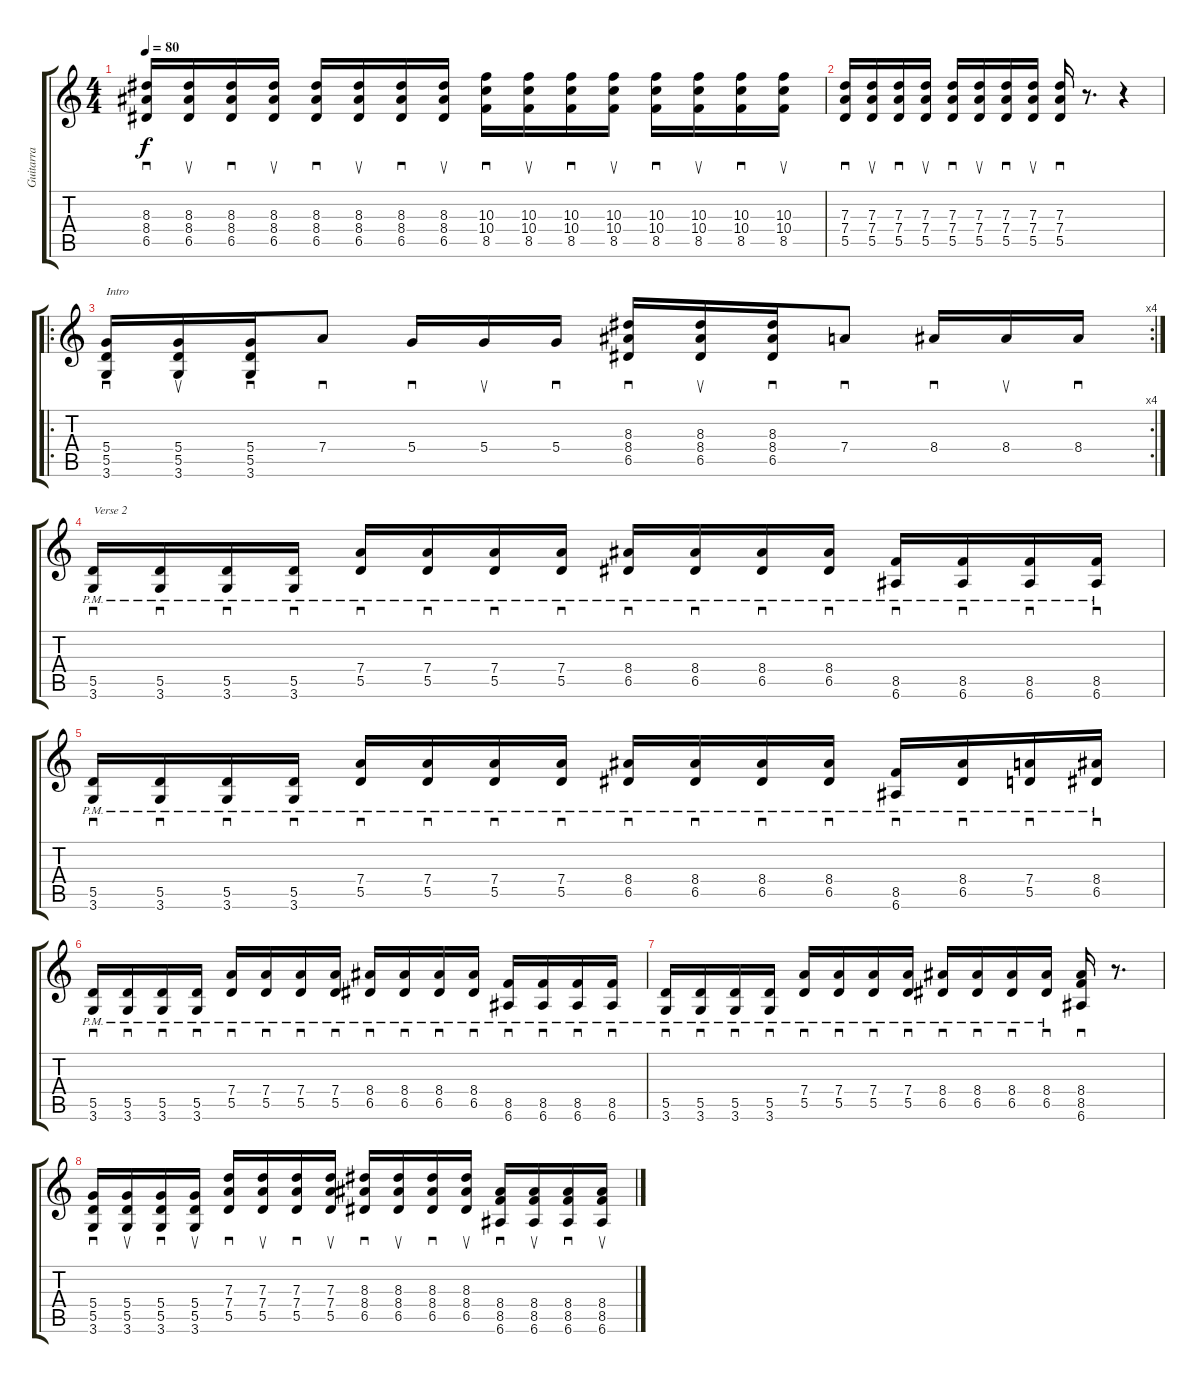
\track ("Guitarra" "Guitarra") {solo instrument distortionguitar}
\staff {score tabs}
\tuning (E4 B3 G3 D3 A2 E2) {hide}
\ts (4 4)
\tempo 80
\clef g2
\ks c
(8.3 8.4 6.5).16{sd dy f} (8.3 8.4 6.5).16{su} (8.3 8.4 6.5).16{sd} (8.3 8.4 6.5).16{su} (8.3 8.4 6.5).16{sd} (8.3 8.4 6.5).16{su} (8.3 8.4 6.5).16{sd} (8.3 8.4 6.5).16{su} (10.3 10.4 8.5).16{sd} (10.3 10.4 8.5).16{su} (10.3 10.4 8.5).16{sd} (10.3 10.4 8.5).16{su} (10.3 10.4 8.5).16{sd} (10.3 10.4 8.5).16{su} (10.3 10.4 8.5).16{sd} (10.3 10.4 8.5).16{su} |
(7.3 7.4 5.5).16{sd} (7.3 7.4 5.5).16{su} (7.3 7.4 5.5).16{sd} (7.3 7.4 5.5).16{su} (7.3 7.4 5.5).16{sd} (7.3 7.4 5.5).16{su} (7.3 7.4 5.5).16{sd} (7.3 7.4 5.5).16{su} (7.3 7.4 5.5).16{sd} r.8{d} r.4 |
\ro
\rc 4
(5.4 5.5 3.6).16{sd txt "Intro"} (5.4 5.5 3.6).16{su} (5.4 5.5 3.6).16{sd} 7.4.8{sd} 5.4.16{sd} 5.4.16{su} 5.4.16{sd} (8.3 8.4 6.5).16{sd} (8.3 8.4 6.5).16{su} (8.3 8.4 6.5).16{sd} 7.4.8{sd} 8.4.16{sd} 8.4.16{su} 8.4.16{sd} |
(5.5{pm} 3.6{pm}).16{sd txt "Verse 2"} (5.5{pm} 3.6{pm}).16{sd} (5.5{pm} 3.6{pm}).16{sd} (5.5{pm} 3.6{pm}).16{sd} (7.4{pm} 5.5{pm}).16{sd} (7.4{pm} 5.5{pm}).16{sd} (7.4{pm} 5.5{pm}).16{sd} (7.4{pm} 5.5{pm}).16{sd} (8.4{pm} 6.5{pm}).16{sd} (8.4{pm} 6.5{pm}).16{sd} (8.4{pm} 6.5{pm}).16{sd} (8.4{pm} 6.5{pm}).16{sd} (8.5{pm} 6.6{pm}).16{sd} (8.5{pm} 6.6{pm}).16{sd} (8.5{pm} 6.6{pm}).16{sd} (8.5{pm} 6.6{pm}).16{sd} |
(5.5{pm} 3.6{pm}).16{sd} (5.5{pm} 3.6{pm}).16{sd} (5.5{pm} 3.6{pm}).16{sd} (5.5{pm} 3.6{pm}).16{sd} (7.4{pm} 5.5{pm}).16{sd} (7.4{pm} 5.5{pm}).16{sd} (7.4{pm} 5.5{pm}).16{sd} (7.4{pm} 5.5{pm}).16{sd} (8.4{pm} 6.5{pm}).16{sd} (8.4{pm} 6.5{pm}).16{sd} (8.4{pm} 6.5{pm}).16{sd} (8.4{pm} 6.5{pm}).16{sd} (8.5{pm} 6.6{pm}).16{sd} (8.4{pm} 6.5{pm}).16{sd} (7.4{pm} 5.5{pm}).16{sd} (8.4{pm} 6.5{pm}).16{sd} |
(5.5{pm} 3.6{pm}).16{sd} (5.5{pm} 3.6{pm}).16{sd} (5.5{pm} 3.6{pm}).16{sd} (5.5{pm} 3.6{pm}).16{sd} (7.4{pm} 5.5{pm}).16{sd} (7.4{pm} 5.5{pm}).16{sd} (7.4{pm} 5.5{pm}).16{sd} (7.4{pm} 5.5{pm}).16{sd} (8.4{pm} 6.5{pm}).16{sd} (8.4{pm} 6.5{pm}).16{sd} (8.4{pm} 6.5{pm}).16{sd} (8.4{pm} 6.5{pm}).16{sd} (8.5{pm} 6.6{pm}).16{sd} (8.5{pm} 6.6{pm}).16{sd} (8.5{pm} 6.6{pm}).16{sd} (8.5{pm} 6.6{pm}).16{sd} |
(5.5{pm} 3.6{pm}).16{sd} (5.5{pm} 3.6{pm}).16{sd} (5.5{pm} 3.6{pm}).16{sd} (5.5{pm} 3.6{pm}).16{sd} (7.4{pm} 5.5{pm}).16{sd} (7.4{pm} 5.5{pm}).16{sd} (7.4{pm} 5.5{pm}).16{sd} (7.4{pm} 5.5{pm}).16{sd} (8.4{pm} 6.5{pm}).16{sd} (8.4{pm} 6.5{pm}).16{sd} (8.4{pm} 6.5{pm}).16{sd} (8.4{pm} 6.5{pm}).16{sd} (8.4 8.5 6.6).16{sd} r.8{d} |
(5.4 5.5 3.6).16{sd} (5.4 5.5 3.6).16{su} (5.4 5.5 3.6).16{sd} (5.4 5.5 3.6).16{su} (7.3 7.4 5.5).16{sd} (7.3 7.4 5.5).16{su} (7.3 7.4 5.5).16{sd} (7.3 7.4 5.5).16{su} (8.3 8.4 6.5).16{sd} (8.3 8.4 6.5).16{su} (8.3 8.4 6.5).16{sd} (8.3 8.4 6.5).16{su} (8.4 8.5 6.6).16{sd} (8.4 8.5 6.6).16{su} (8.4 8.5 6.6).16{sd} (8.4 8.5 6.6).16{su}
